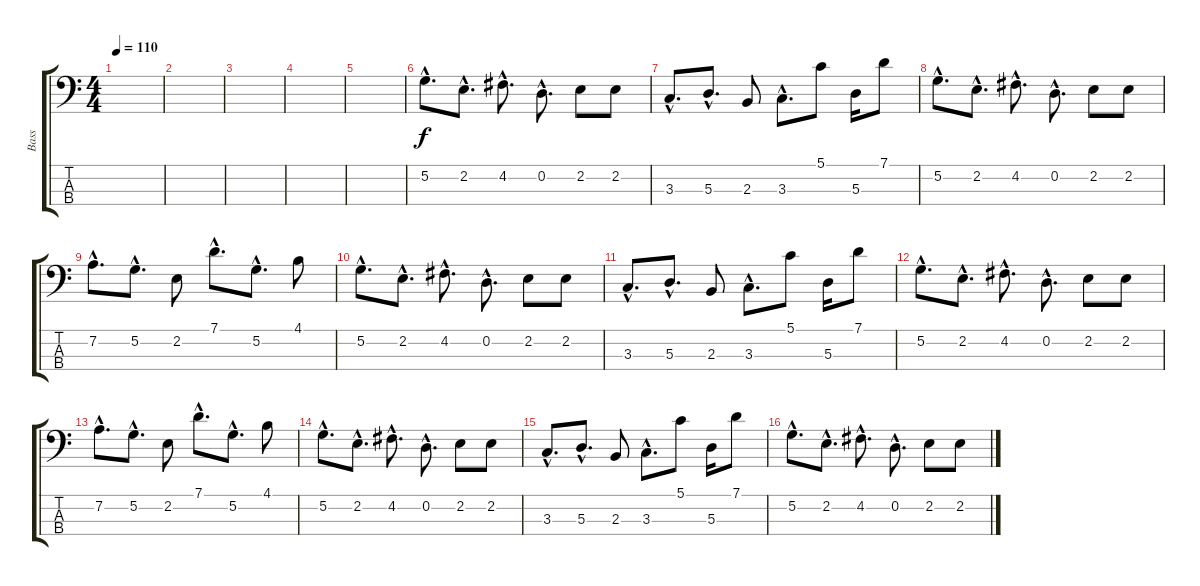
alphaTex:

\track ("Bass" "Bass") {instrument fretlessbass}
\staff {score tabs}
\tuning (G2 D2 A1 E1) {hide}
\ts (4 4)
\tempo 110
\clef f4
\ks c
|
|
|
|
|
5.2{hac}.8{d} 2.2{hac}.8{d} 4.2{hac}.8{d} 0.2{hac}.8{d} 2.2.8 2.2.8 |
3.3{hac}.8{d} 5.3{hac}.8{d} 2.3.8 3.3{hac}.8{d} 5.1.8 5.3.16 7.1.8 |
5.2{hac}.8{d} 2.2{hac}.8{d} 4.2{hac}.8{d} 0.2{hac}.8{d} 2.2.8 2.2.8 |
7.2{hac}.8{d} 5.2{hac}.8{d} 2.2.8 7.1{hac}.8{d} 5.2{hac}.8{d} 4.1.8 |
5.2{hac}.8{d} 2.2{hac}.8{d} 4.2{hac}.8{d} 0.2{hac}.8{d} 2.2.8 2.2.8 |
3.3{hac}.8{d} 5.3{hac}.8{d} 2.3.8 3.3{hac}.8{d} 5.1.8 5.3.16 7.1.8 |
5.2{hac}.8{d} 2.2{hac}.8{d} 4.2{hac}.8{d} 0.2{hac}.8{d} 2.2.8 2.2.8 |
7.2{hac}.8{d} 5.2{hac}.8{d} 2.2.8 7.1{hac}.8{d} 5.2{hac}.8{d} 4.1.8 |
5.2{hac}.8{d} 2.2{hac}.8{d} 4.2{hac}.8{d} 0.2{hac}.8{d} 2.2.8 2.2.8 |
3.3{hac}.8{d} 5.3{hac}.8{d} 2.3.8 3.3{hac}.8{d} 5.1.8 5.3.16 7.1.8 |
5.2{hac}.8{d} 2.2{hac}.8{d} 4.2{hac}.8{d} 0.2{hac}.8{d} 2.2.8 2.2.8
